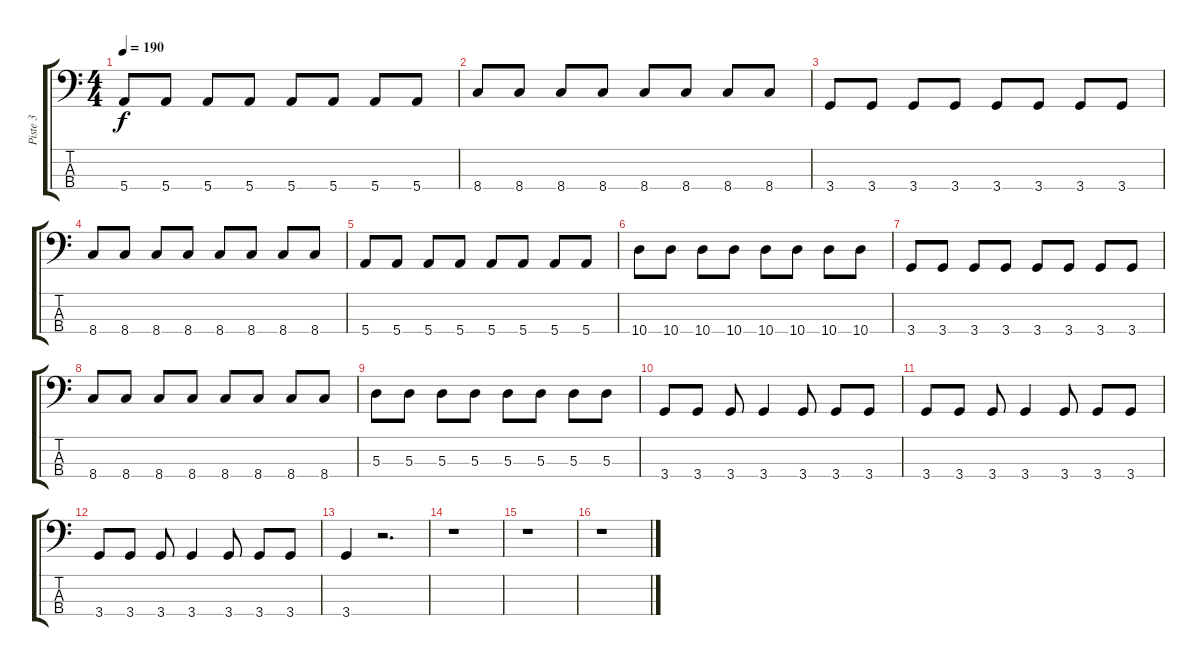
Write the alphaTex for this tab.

\track ("Piste 3" "Piste 3") {instrument electricbassfinger}
\staff {score tabs}
\tuning (G2 D2 A1 E1) {hide}
\ts (4 4)
\tempo 190
\clef f4
\ks c
5.4.8{dy f} 5.4.8 5.4.8 5.4.8 5.4.8 5.4.8 5.4.8 5.4.8 |
8.4.8 8.4.8 8.4.8 8.4.8 8.4.8 8.4.8 8.4.8 8.4.8 |
3.4.8 3.4.8 3.4.8 3.4.8 3.4.8 3.4.8 3.4.8 3.4.8 |
8.4.8 8.4.8 8.4.8 8.4.8 8.4.8 8.4.8 8.4.8 8.4.8 |
5.4.8 5.4.8 5.4.8 5.4.8 5.4.8 5.4.8 5.4.8 5.4.8 |
10.4.8 10.4.8 10.4.8 10.4.8 10.4.8 10.4.8 10.4.8 10.4.8 |
3.4.8 3.4.8 3.4.8 3.4.8 3.4.8 3.4.8 3.4.8 3.4.8 |
8.4.8 8.4.8 8.4.8 8.4.8 8.4.8 8.4.8 8.4.8 8.4.8 |
5.3.8 5.3.8 5.3.8 5.3.8 5.3.8 5.3.8 5.3.8 5.3.8 |
3.4.8 3.4.8 3.4.8 3.4.4 3.4.8 3.4.8 3.4.8 |
3.4.8 3.4.8 3.4.8 3.4.4 3.4.8 3.4.8 3.4.8 |
3.4.8 3.4.8 3.4.8 3.4.4 3.4.8 3.4.8 3.4.8 |
3.4.4 r.2{d} |
r.1 |
r.1 |
r.1
